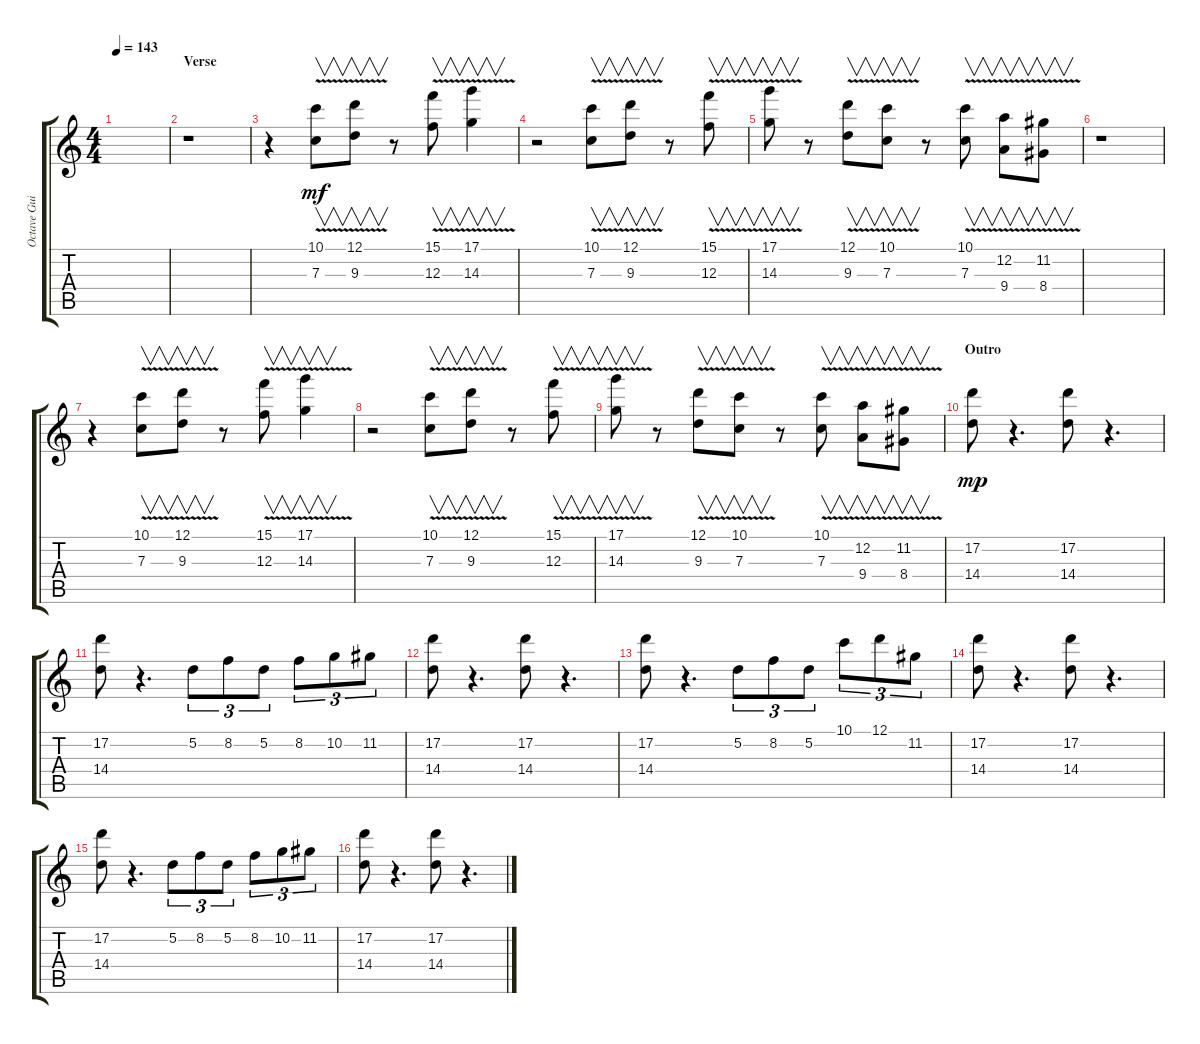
\track ("Octave Guitar" "Octave Gui") {instrument distortionguitar}
\staff {score tabs}
\tuning (D4 A3 F3 C3 G2 D2) {hide}
\ts (4 4)
\tempo 143
\clef g2
\ks c
|
\section ("" "Verse")
r.1 |
r.4 (10.1{v} 7.3{v}).8{v dy mf} (12.1{v} 9.3{v}).8{v} r.8 (15.1{v} 12.3{v}).8{v} (17.1{v} 14.3{v}).4{v} |
r.2 (10.1{v} 7.3{v}).8{v} (12.1{v} 9.3{v}).8{v} r.8 (15.1{v} 12.3{v}).8{v} |
(17.1{v} 14.3{v}).8{v} r.8 (12.1{v} 9.3{v}).8{v} (10.1{v} 7.3{v}).8{v} r.8 (10.1{v} 7.3{v}).8{v} (12.2{v} 9.4{v}).8{v} (11.2{v} 8.4{v}).8{v} |
r.1 |
r.4 (10.1{v} 7.3{v}).8{v} (12.1{v} 9.3{v}).8{v} r.8 (15.1{v} 12.3{v}).8{v} (17.1{v} 14.3{v}).4{v} |
r.2 (10.1{v} 7.3{v}).8{v} (12.1{v} 9.3{v}).8{v} r.8 (15.1{v} 12.3{v}).8{v} |
(17.1{v} 14.3{v}).8{v} r.8 (12.1{v} 9.3{v}).8{v} (10.1{v} 7.3{v}).8{v} r.8 (10.1{v} 7.3{v}).8{v} (12.2{v} 9.4{v}).8{v} (11.2{v} 8.4{v}).8{v} |
\section ("" "Outro")
(17.2 14.4).8{dy mp} r.4{d} (17.2 14.4).8 r.4{d} |
(17.2 14.4).8 r.4{d} 5.2.8{tu (3 2)} 8.2.8{tu (3 2)} 5.2.8{tu (3 2)} 8.2.8{tu (3 2)} 10.2.8{tu (3 2)} 11.2.8{tu (3 2)} |
(17.2 14.4).8 r.4{d} (17.2 14.4).8 r.4{d} |
(17.2 14.4).8 r.4{d} 5.2.8{tu (3 2)} 8.2.8{tu (3 2)} 5.2.8{tu (3 2)} 10.1.8{tu (3 2)} 12.1.8{tu (3 2)} 11.2.8{tu (3 2)} |
(17.2 14.4).8 r.4{d} (17.2 14.4).8 r.4{d} |
(17.2 14.4).8 r.4{d} 5.2.8{tu (3 2)} 8.2.8{tu (3 2)} 5.2.8{tu (3 2)} 8.2.8{tu (3 2)} 10.2.8{tu (3 2)} 11.2.8{tu (3 2)} |
(17.2 14.4).8 r.4{d} (17.2 14.4).8 r.4{d}
